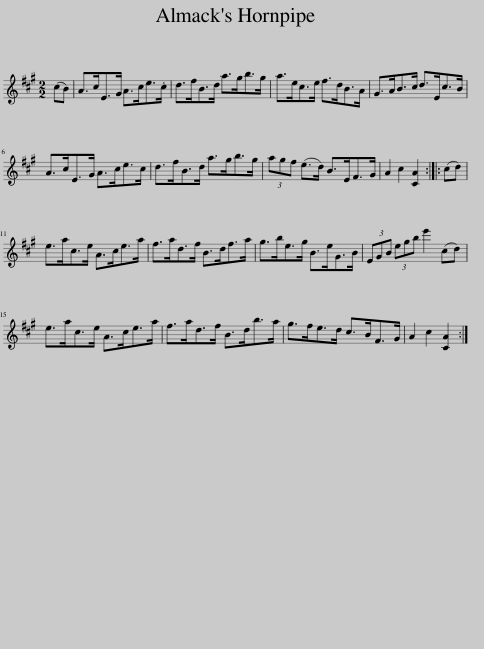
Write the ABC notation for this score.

X:1
L:1/8
M:2/2
I:linebreak $
K:A
V:1 treble
V:1
 (cB) | A>cE>G A>ce>.c | d>fB>d a>gb>g | a>ec>e f>dB>A | G>AB>c d>Ec>B |$ %5
 A>cE>G A>ce>c | d>fB>d a>gb>g | (3agf (e>d) B>EF>G | A2 c2 [CA]2 :: (cd) |$ %10
 e>ac>e A>ce>a | f>ad>f B>df>a | g>be>g B>eG>B | (3EGB (3egb e'2 (cd) |$ e>ac>e A>ce>a | %15
 f>ad>f B>db>a | g>fe>d c>BF>G | A2 c2 [CA]2 :| %18
